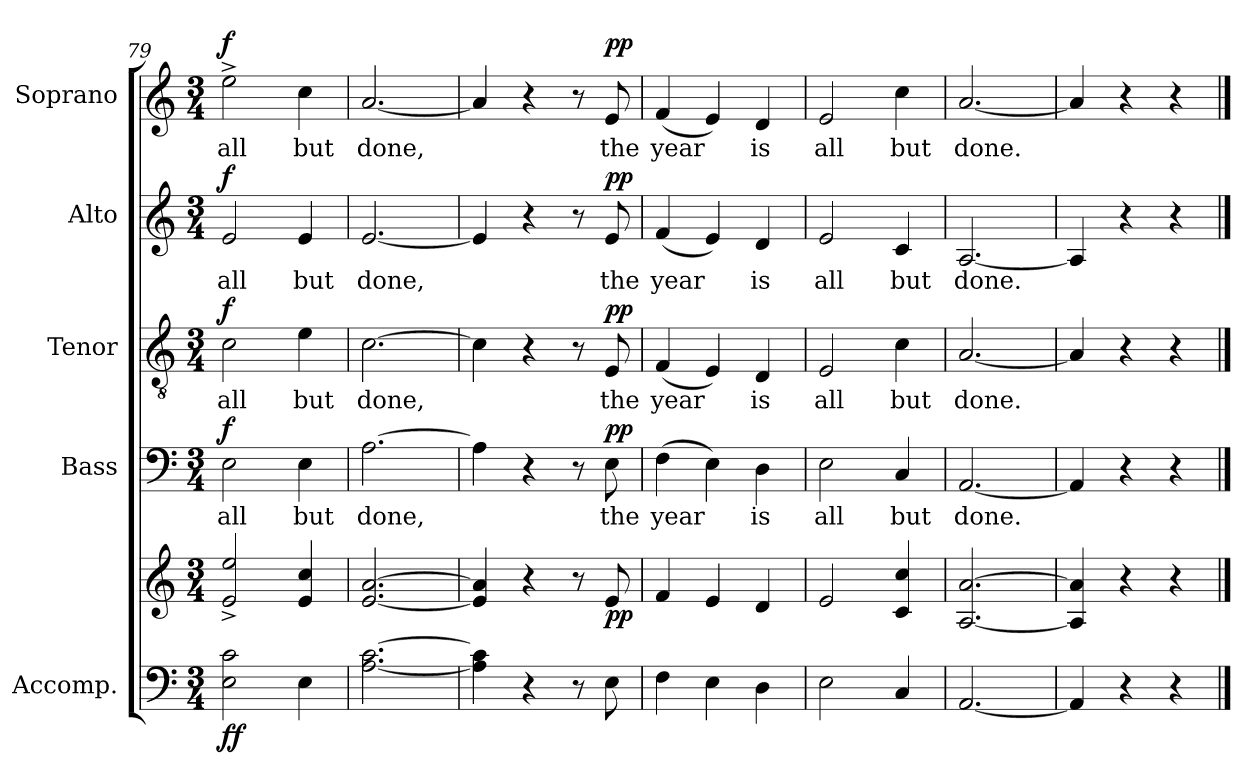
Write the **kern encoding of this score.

**kern	**kern	**dynam	**kern	**text	**dynam	**kern	**text	**dynam	**kern	**text	**dynam	**kern	**text	**dynam
*part5	*part5	*part5	*part4	*part4	*part4	*part3	*part3	*part3	*part2	*part2	*part2	*part1	*part1	*part1
*staff6	*staff5	*staff5/6	*staff4	*staff4	*staff4	*staff3	*staff3	*staff3	*staff2	*staff2	*staff2	*staff1	*staff1	*staff1
*I"Accomp.	*	*	*I"Bass	*	*	*I"Tenor	*	*	*I"Alto	*	*	*I"Soprano	*	*
*	*	*	*I'B	*	*	*I'T	*	*	*I'A	*	*	*I'S	*	*
*clefF4	*clefG2	*	*clefF4	*	*	*clefGv2	*	*	*clefG2	*	*	*clefG2	*	*
*k[]	*k[]	*	*k[]	*	*	*k[]	*	*	*k[]	*	*	*k[]	*	*
*C:	*C:	*	*C:	*	*	*C:	*	*	*C:	*	*	*C:	*	*
*M3/4	*M3/4	*	*M3/4	*	*	*M3/4	*	*	*M3/4	*	*	*M3/4	*	*
=79	=79	=79	=79	=79	=79	=79	=79	=79	=79	=79	=79	=79	=79	=79
!	!	!LO:DY:b=2	!	!LO:LY:b	!	!	!LO:LY:b	!	!	!LO:LY:b	!	!	!LO:LY:b	!
!	!	!LO:DY:n=1:b	!	!	!LO:DY:b	!	!	!LO:DY:b	!	!	!LO:DY:b	!	!	!LO:DY:b
2E 2c	2e^ 2ee^	f f	2E	all	f	2c	all	f	2e	all	f	2ee^	all	f
!	!	!	!	!LO:LY:b	!	!	!LO:LY:b	!	!	!LO:LY:b	!	!	!LO:LY:b	!
4E	4e 4cc	.	4E	but	.	4e	but	.	4e	but	.	4cc	but	.
=80	=80	=80	=80	=80	=80	=80	=80	=80	=80	=80	=80	=80	=80	=80
!	!	!	!	!LO:LY:b	!	!	!LO:LY:b	!	!	!LO:LY:b	!	!	!LO:LY:b	!
[2.A [2.c	[2.e [2.a	.	[2.A	done,	.	[2.c	done,	.	[2.e	done,	.	[2.a	done,	.
=81	=81	=81	=81	=81	=81	=81	=81	=81	=81	=81	=81	=81	=81	=81
4A] 4c]	4e] 4a]	.	4A]	.	.	4c]	.	.	4e]	.	.	4a]	.	.
4r	4r	.	4r	.	.	4r	.	.	4r	.	.	4r	.	.
8r	8r	.	8r	.	.	8r	.	.	8r	.	.	8r	.	.
!	!	!LO:DY:b	!	!LO:LY:b	!LO:DY:b	!	!LO:LY:b	!LO:DY:b	!	!LO:LY:b	!LO:DY:b	!	!LO:LY:b	!LO:DY:b
8E	8e	pp	8E	the	pp	8E	the	pp	8e	the	pp	8e	the	pp
=82	=82	=82	=82	=82	=82	=82	=82	=82	=82	=82	=82	=82	=82	=82
!	!	!	!	!LO:LY:b	!	!	!LO:LY:b	!	!	!LO:LY:b	!	!	!LO:LY:b	!
4F	4f	.	(>4F	year	.	(<4F	year	.	(<4f	year	.	(<4f	year	.
4E	4e	.	4E)	.	.	4E)	.	.	4e)	.	.	4e)	.	.
!	!	!	!	!LO:LY:b	!	!	!LO:LY:b	!	!	!LO:LY:b	!	!	!LO:LY:b	!
4D	4d	.	4D	is	.	4D	is	.	4d	is	.	4d	is	.
=83	=83	=83	=83	=83	=83	=83	=83	=83	=83	=83	=83	=83	=83	=83
!	!	!	!	!LO:LY:b	!	!	!LO:LY:b	!	!	!LO:LY:b	!	!	!LO:LY:b	!
2E	2e	.	2E	all	.	2E	all	.	2e	all	.	2e	all	.
!	!	!	!	!LO:LY:b	!	!	!LO:LY:b	!	!	!LO:LY:b	!	!	!LO:LY:b	!
4C	4c 4cc	.	4C	but	.	4c	but	.	4c	but	.	4cc	but	.
=84	=84	=84	=84	=84	=84	=84	=84	=84	=84	=84	=84	=84	=84	=84
!	!	!	!	!LO:LY:b	!	!	!LO:LY:b	!	!	!LO:LY:b	!	!	!LO:LY:b	!
[2.AA	[2.A [2.a	.	[2.AA	done.	.	[2.A	done.	.	[2.A	done.	.	[2.a	done.	.
=85	=85	=85	=85	=85	=85	=85	=85	=85	=85	=85	=85	=85	=85	=85
4AA]	4A] 4a]	.	4AA]	.	.	4A]	.	.	4A]	.	.	4a]	.	.
4r	4r	.	4r	.	.	4r	.	.	4r	.	.	4r	.	.
4r	4r	.	4r	.	.	4r	.	.	4r	.	.	4r	.	.
==	==	==	==	==	==	==	==	==	==	==	==	==	==	==
*-	*-	*-	*-	*-	*-	*-	*-	*-	*-	*-	*-	*-	*-	*-
